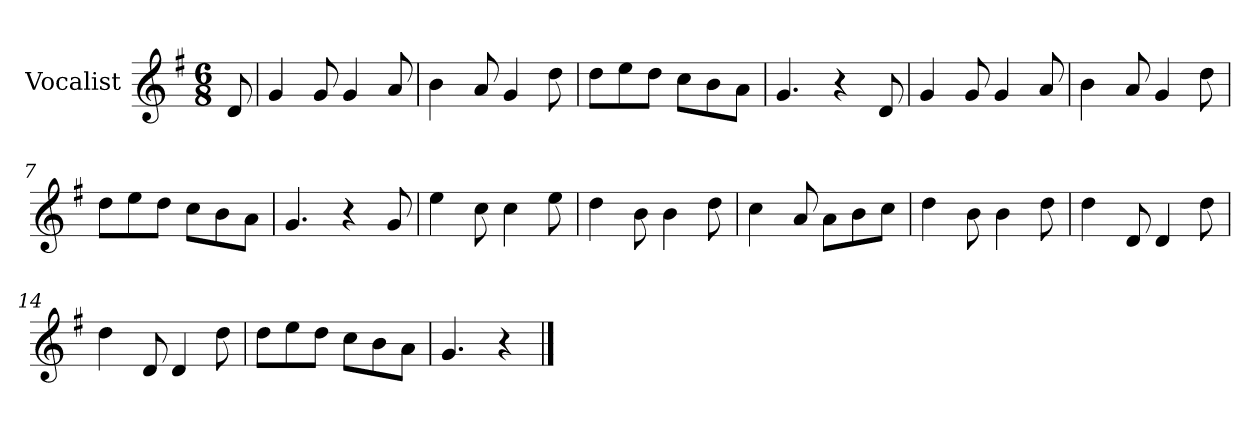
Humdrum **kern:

**kern
*part1
*staff1
*I"Vocalist
*k[f#]
*G:
*M6/8
=
8d
=1
4g
8g
4g
8a
=2
4b
8a
4g
8dd
=3
8ddL
8ee
8ddJ
8ccL
8b
8aJ
=4
4.g
4r
8d
=5
4g
8g
4g
8a
=6
4b
8a
4g
8dd
=7
8ddL
8ee
8ddJ
8ccL
8b
8aJ
=8
4.g
4r
8g
=9
4ee
8cc
4cc
8ee
=10
4dd
8b
4b
8dd
=11
4cc
8a
8aL
8b
8ccJ
=12
4dd
8b
4b
8dd
=13
4dd
8d
4d
8dd
=14
4dd
8d
4d
8dd
=15
8ddL
8ee
8ddJ
8ccL
8b
8aJ
=16
4.g
4r
==
*-
